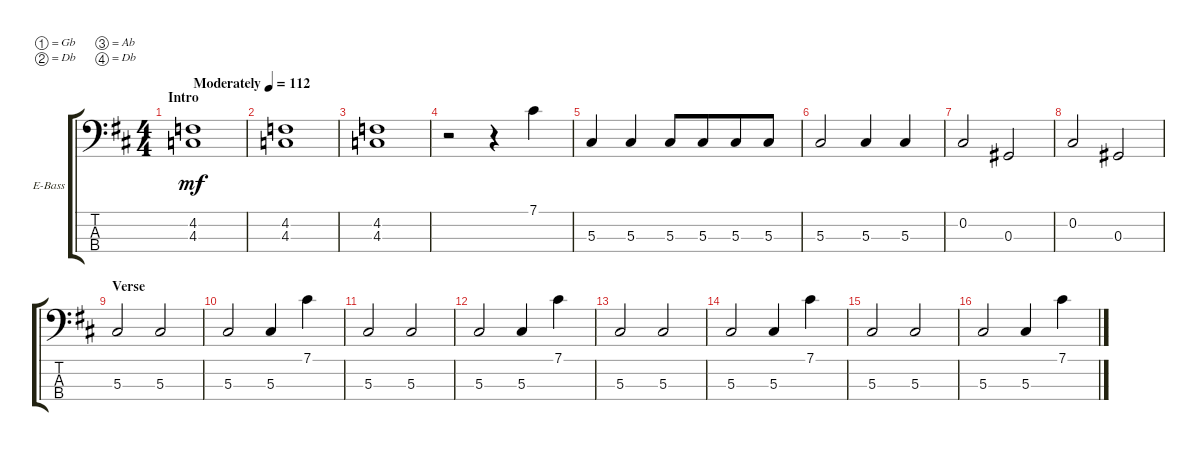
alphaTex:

\defaultSystemsLayout 4
\bracketExtendMode groupsimilarinstruments
\firstSystemTrackNameOrientation horizontal
\otherSystemsTrackNameOrientation horizontal
\track ("Electric Bass" "E-Bass") {instrument electricbassfinger}
\staff {score tabs}
\tuning (Gb2 Db2 Ab1 Db1)
\ts (4 4)
\beaming (8 4 4)
\section ("" "Intro")
\tempo (112 "Moderately")
\clef f4
\scale
1.09332
\ks d
(4.3 4.2).1{dy mf instrument electricbassfinger} |
\scale
0.906684 (4.3 4.2).1 |
\scale
1.06305 (4.3 4.2).1 |
\scale
0.936948 r.2 r.4 7.1.4 |
\scale
1.06305 5.3.4 5.3.4 5.3.8 5.3.8 5.3.8 5.3.8 |
\scale
0.936948 5.3.2 5.3.4 5.3.4 |
\scale
1.06305 0.2.2 0.3.2 |
\scale
0.936948 0.2.2 0.3.2 |
\section ("" "Verse")
\scale
1.06305 5.3.2 5.3.2 |
\scale
0.936948 5.3.2 5.3.4 7.1.4 |
\scale
1.06305 5.3.2 5.3.2 |
\scale
0.936948 5.3.2 5.3.4 7.1.4 |
\scale
1.06305 5.3.2 5.3.2 |
\scale
0.936948 5.3.2 5.3.4 7.1.4 |
\scale
1.06305 5.3.2 5.3.2 |
\scale
0.936948 5.3.2 5.3.4 7.1.4
